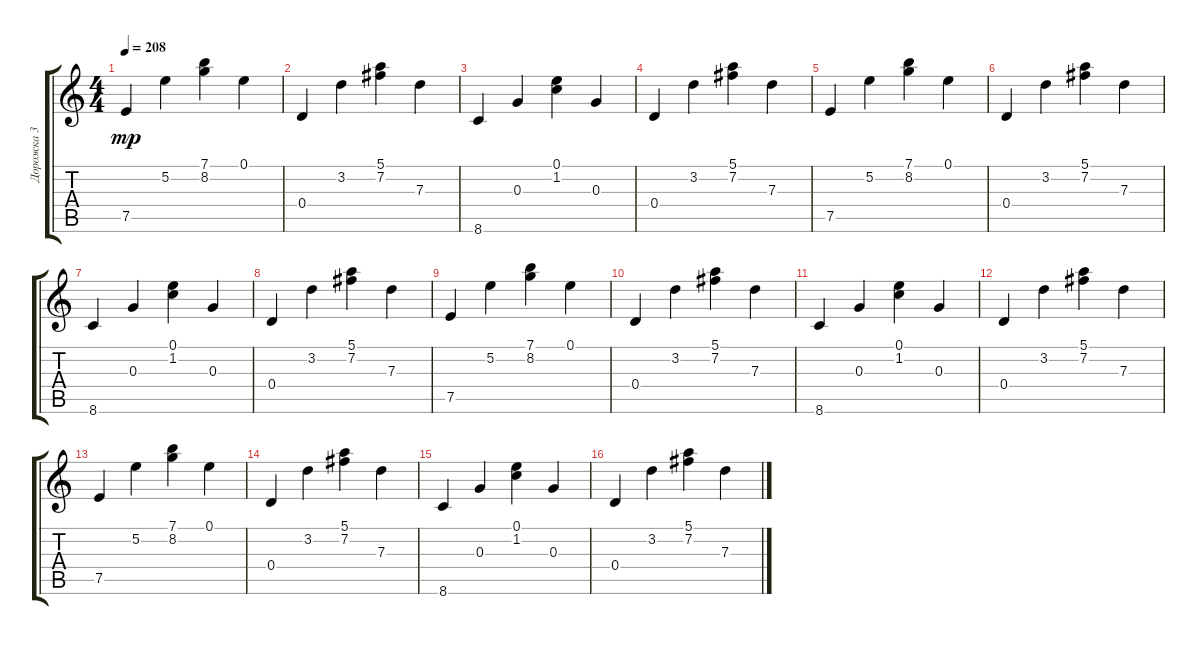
\track ("Дорожка 3" "Дорожка 3") {instrument overdrivenguitar}
\staff {score tabs}
\tuning (E4 B3 G3 D3 A2 E2) {hide}
\ts (4 4)
\tempo 208
\clef g2
\ks c
7.5.4{dy mp} 5.2.4 (7.1 8.2).4 0.1.4 |
0.4.4 3.2.4 (5.1 7.2).4 7.3.4 |
8.6.4 0.3.4 (0.1 1.2).4 0.3.4 |
0.4.4 3.2.4 (5.1 7.2).4 7.3.4 |
7.5.4 5.2.4 (7.1 8.2).4 0.1.4 |
0.4.4 3.2.4 (5.1 7.2).4 7.3.4 |
8.6.4 0.3.4 (0.1 1.2).4 0.3.4 |
0.4.4 3.2.4 (5.1 7.2).4 7.3.4 |
7.5.4 5.2.4 (7.1 8.2).4 0.1.4 |
0.4.4 3.2.4 (5.1 7.2).4 7.3.4 |
8.6.4 0.3.4 (0.1 1.2).4 0.3.4 |
0.4.4 3.2.4 (5.1 7.2).4 7.3.4 |
7.5.4 5.2.4 (7.1 8.2).4 0.1.4 |
0.4.4 3.2.4 (5.1 7.2).4 7.3.4 |
8.6.4 0.3.4 (0.1 1.2).4 0.3.4 |
0.4.4 3.2.4 (5.1 7.2).4 7.3.4
